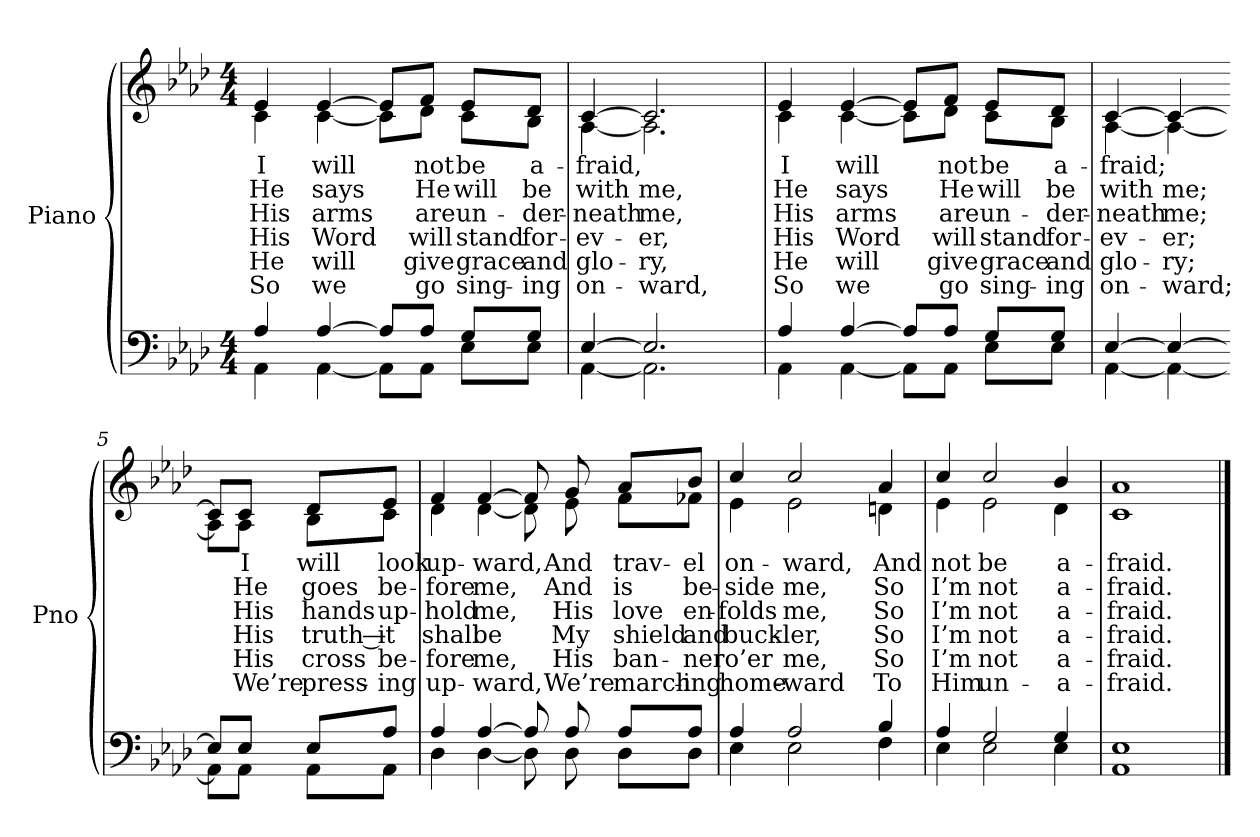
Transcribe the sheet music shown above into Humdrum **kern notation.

**kern	**kern	**text	**text	**text	**text	**text	**text
*part2	*part1	*part1	*part1	*part1	*part1	*part1	*part1
*staff2	*staff1	*staff1	*staff1	*staff1	*staff1	*staff1	*staff1
*I"Piano	*I"Piano	*	*	*	*	*	*
*I'Pno	*I'Pno	*	*	*	*	*	*
*clefF4	*clefG2	*	*	*	*	*	*
*k[b-e-a-d-]	*k[b-e-a-d-]	*	*	*	*	*	*
*M4/4	*M4/4	*	*	*	*	*	*
=1	=1	=1	=1	=1	=1	=1	=1
*^	*	*	*	*	*	*	*
!	!	!LO:TX:b:i:t=Verse	!	!	!	!	!	!
!	!	!	!LO:LY:b	!LO:LY:b	!LO:LY:b	!LO:LY:b	!LO:LY:b	!LO:LY:b
*	*	*^	*	*	*	*	*	*
4A-/	4AA-\	4e-/	4c\	I	He	His	His	He	So
!	!	!	!	!LO:LY:b	!LO:LY:b	!LO:LY:b	!LO:LY:b	!LO:LY:b	!LO:LY:b
[4A-/	[4AA-\	[4e-/	[4c\	will	says	arms	Word	will	we
8A-/L]	8AA-\L]	8e-/L]	8c\L]	.	.	.	.	.	.
!	!	!	!	!LO:LY:b	!LO:LY:b	!LO:LY:b	!LO:LY:b	!LO:LY:b	!LO:LY:b
8A-/J	8AA-\J	8f/J	8d-\J	not	He	are	will	give	go
!	!	!	!	!LO:LY:b	!LO:LY:b	!LO:LY:b	!LO:LY:b	!LO:LY:b	!LO:LY:b
8G/L	8E-\L	8e-/L	8c\L	be	will	un-	stand	grace	sing-
!	!	!	!	!LO:LY:b	!LO:LY:b	!LO:LY:b	!LO:LY:b	!LO:LY:b	!LO:LY:b
8G/J	8E-\J	8d-/J	8B-\J	a-	be	-der-	for-	and	-ing
=2	=2	=2	=2	=2	=2	=2	=2	=2	=2
!	!	!	!	!LO:LY:b	!LO:LY:b	!LO:LY:b	!LO:LY:b	!LO:LY:b	!LO:LY:b
[4E-/	[4AA-\	[4c/	[4A-\	-fraid,	with	-neath	-ev-	glo-	on-
!	!	!	!	!	!LO:LY:b	!LO:LY:b	!LO:LY:b	!LO:LY:b	!LO:LY:b
2.E-/]	2.AA-\]	2.c/]	2.A-\]	.	me,	me,	-er,	-ry,	-ward,
!!LO:LB:g=z	!!
=3	=3	=3	=3	=3	=3	=3	=3	=3	=3
!	!	!	!	!LO:LY:b	!LO:LY:b	!LO:LY:b	!LO:LY:b	!LO:LY:b	!LO:LY:b
4A-/	4AA-\	4e-/	4c\	I	He	His	His	He	So
!	!	!	!	!LO:LY:b	!LO:LY:b	!LO:LY:b	!LO:LY:b	!LO:LY:b	!LO:LY:b
[4A-/	[4AA-\	[4e-/	[4c\	will	says	arms	Word	will	we
8A-/L]	8AA-\L]	8e-/L]	8c\L]	.	.	.	.	.	.
!	!	!	!	!LO:LY:b	!LO:LY:b	!LO:LY:b	!LO:LY:b	!LO:LY:b	!LO:LY:b
8A-/J	8AA-\J	8f/J	8d-\J	not	He	are	will	give	go
!	!	!	!	!LO:LY:b	!LO:LY:b	!LO:LY:b	!LO:LY:b	!LO:LY:b	!LO:LY:b
8G/L	8E-\L	8e-/L	8c\L	be	will	un-	stand	grace	sing-
!	!	!	!	!LO:LY:b	!LO:LY:b	!LO:LY:b	!LO:LY:b	!LO:LY:b	!LO:LY:b
8G/J	8E-\J	8d-/J	8B-\J	a-	be	-der-	for-	and	-ing
=4	=4	=4	=4	=4	=4	=4	=4	=4	=4
!	!	!	!	!LO:LY:b	!LO:LY:b	!LO:LY:b	!LO:LY:b	!LO:LY:b	!LO:LY:b
[4E-/	[4AA-\	[4c/	[4A-\	-fraid;	with	-neath	-ev-	glo-	on-
!	!	!	!	!	!LO:LY:b	!LO:LY:b	!LO:LY:b	!LO:LY:b	!LO:LY:b
4E-/_	4AA-\_	4c/_	4A-\_	.	me;	me;	-er;	-ry;	-ward;
!!LO:LB:g=z	!!
=5-	=5-	=5-	=5-	=5-	=5-	=5-	=5-	=5-	=5-
8E-/L]	8AA-\L]	8c/L]	8A-\L]	.	.	.	.	.	.
!	!	!	!	!LO:LY:b	!LO:LY:b	!LO:LY:b	!LO:LY:b	!LO:LY:b	!LO:LY:b
8E-/J	8AA-\J	8c/J	8A-\J	I	He	His	His	His	We’re
!	!	!	!	!LO:LY:b	!LO:LY:b	!LO:LY:b	!LO:LY:b	!LO:LY:b	!LO:LY:b
8E-/L	8AA-\L	8d-/L	8B-\L	will	goes	hands	truth —	cross	press-
!	!	!	!	!LO:LY:b	!LO:LY:b	!LO:LY:b	!LO:LY:b	!LO:LY:b	!LO:LY:b
8A-/J	8AA-\J	8e-/J	8c\J	look	be-	up-	it	be-	-ing
=6	=6	=6	=6	=6	=6	=6	=6	=6	=6
!	!	!	!	!LO:LY:b	!LO:LY:b	!LO:LY:b	!LO:LY:b	!LO:LY:b	!LO:LY:b
4A-/	4D-\	4f/	4d-\	up-	-fore	-hold	shall	-fore	up-
!	!	!	!	!LO:LY:b	!LO:LY:b	!LO:LY:b	!LO:LY:b	!LO:LY:b	!LO:LY:b
[4A-/	[4D-\	[4f/	[4d-\	-ward,	me,	me,	be	me,	-ward,
8A-/]	8D-\]	8f/]	8d-\]	.	.	.	.	.	.
!!LO:LB:g=z	!!
=7-	=7-	=7-	=7-	=7-	=7-	=7-	=7-	=7-	=7-
!	!	!	!	!LO:LY:b	!LO:LY:b	!LO:LY:b	!LO:LY:b	!LO:LY:b	!LO:LY:b
8A-/	8D-\	8g/	8e-\	And	And	His	My	His	We’re
!	!	!	!	!LO:LY:b	!LO:LY:b	!LO:LY:b	!LO:LY:b	!LO:LY:b	!LO:LY:b
8A-/L	8D-\L	8a-/L	8f\L	trav-	is	love	shield	ban-	march-
!	!	!	!	!LO:LY:b	!LO:LY:b	!LO:LY:b	!LO:LY:b	!LO:LY:b	!LO:LY:b
8A-/J	8D-\J	8b-/J	8f-X\J	-el	be-	en-	and	-ner	-ing
=8	=8	=8	=8	=8	=8	=8	=8	=8	=8
!	!	!	!	!LO:LY:b	!LO:LY:b	!LO:LY:b	!LO:LY:b	!LO:LY:b	!LO:LY:b
4A-/	4E-\	4cc/	4e-\	on-	-side	-folds	buck-	o’er	home-
!	!	!	!	!LO:LY:b	!LO:LY:b	!LO:LY:b	!LO:LY:b	!LO:LY:b	!LO:LY:b
2A-/	2E-\	2cc/	2e-\	-ward,	me,	me,	-ler,	me,	-ward
!!LO:LB:g=z	!!
=9-	=9-	=9-	=9-	=9-	=9-	=9-	=9-	=9-	=9-
!	!	!	!	!LO:LY:b	!LO:LY:b	!LO:LY:b	!LO:LY:b	!LO:LY:b	!LO:LY:b
4B-/	4F\	4a-/	4dn\	And	So	So	So	So	To
=10	=10	=10	=10	=10	=10	=10	=10	=10	=10
!	!	!	!	!LO:LY:b	!LO:LY:b	!LO:LY:b	!LO:LY:b	!LO:LY:b	!LO:LY:b
4A-/	4E-\	4cc/	4e-\	not	I’m	I’m	I’m	I’m	Him
!	!	!	!	!LO:LY:b	!LO:LY:b	!LO:LY:b	!LO:LY:b	!LO:LY:b	!LO:LY:b
2G/	2E-\	2cc/	2e-\	be	not	not	not	not	un-
!	!	!	!	!LO:LY:b	!LO:LY:b	!LO:LY:b	!LO:LY:b	!LO:LY:b	!LO:LY:b
4G/	4E-\	4b-/	4d-\	a-	a-	a-	a-	a-	-a-
=11	=11	=11	=11	=11	=11	=11	=11	=11	=11
!	!	!	!	!LO:LY:b	!LO:LY:b	!LO:LY:b	!LO:LY:b	!LO:LY:b	!LO:LY:b
1E-	1AA-	1a-	1c	-fraid.	-fraid.	-fraid.	-fraid.	-fraid.	-fraid.
*v	*v	*	*	*	*	*	*	*	*
*	*v	*v	*	*	*	*	*	*
==	==	==	==	==	==	==	==
*-	*-	*-	*-	*-	*-	*-	*-
